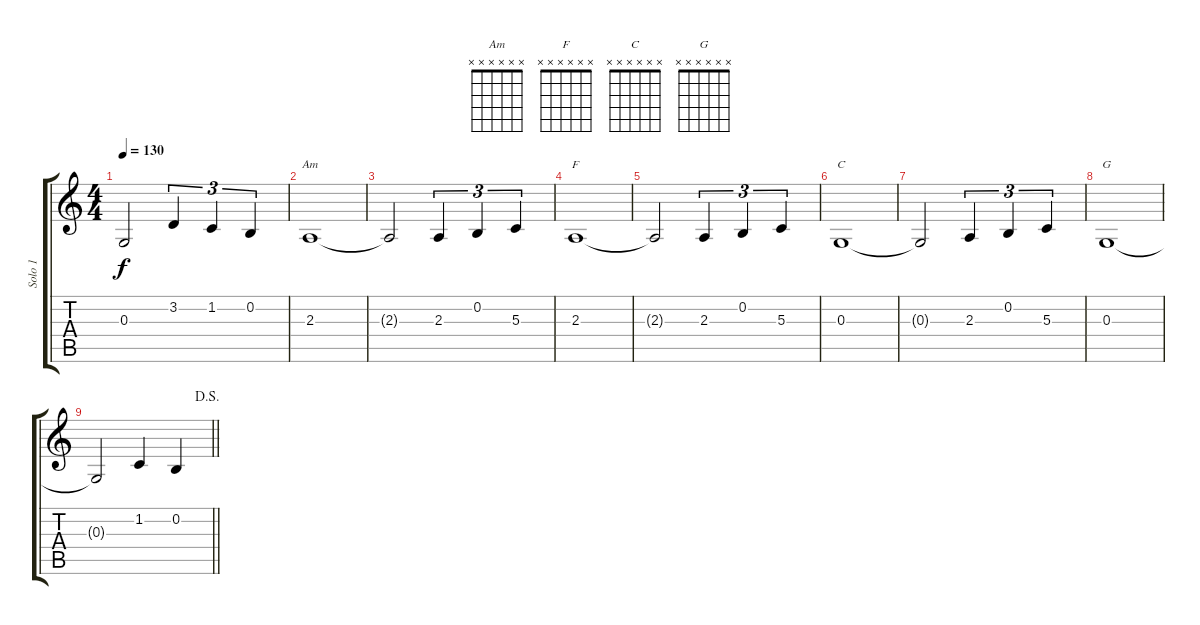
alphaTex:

\track ("Solo 1" "Solo 1") {instrument drawbarorgan}
\staff {score tabs}
\tuning (E4 B3 G3 D3 A2 E2) {hide}
\chord ("Am" x x x x x x)
\chord ("F" x x x x x x)
\chord ("C" x x x x x x)
\chord ("G" x x x x x x)
\ts (4 4)
\tempo 130
\clef g2
\ks c
0.3{t}.2{dy f} 3.2.4{tu (3 2)} 1.2.4{tu (3 2)} 0.2.4{tu (3 2)} |
2.3.1{ch "Am"} |
2.3{t}.2 2.3.4{tu (3 2)} 0.2.4{tu (3 2)} 5.3.4{tu (3 2)} |
2.3.1{ch "F"} |
2.3{t}.2 2.3.4{tu (3 2)} 0.2.4{tu (3 2)} 5.3.4{tu (3 2)} |
0.3.1{ch "C"} |
0.3{t}.2 2.3.4{tu (3 2)} 0.2.4{tu (3 2)} 5.3.4{tu (3 2)} |
0.3.1{ch "G"} |
\jump dalsegno
\barLineRight lightlight
0.3{t}.2 1.2.4 0.2.4
